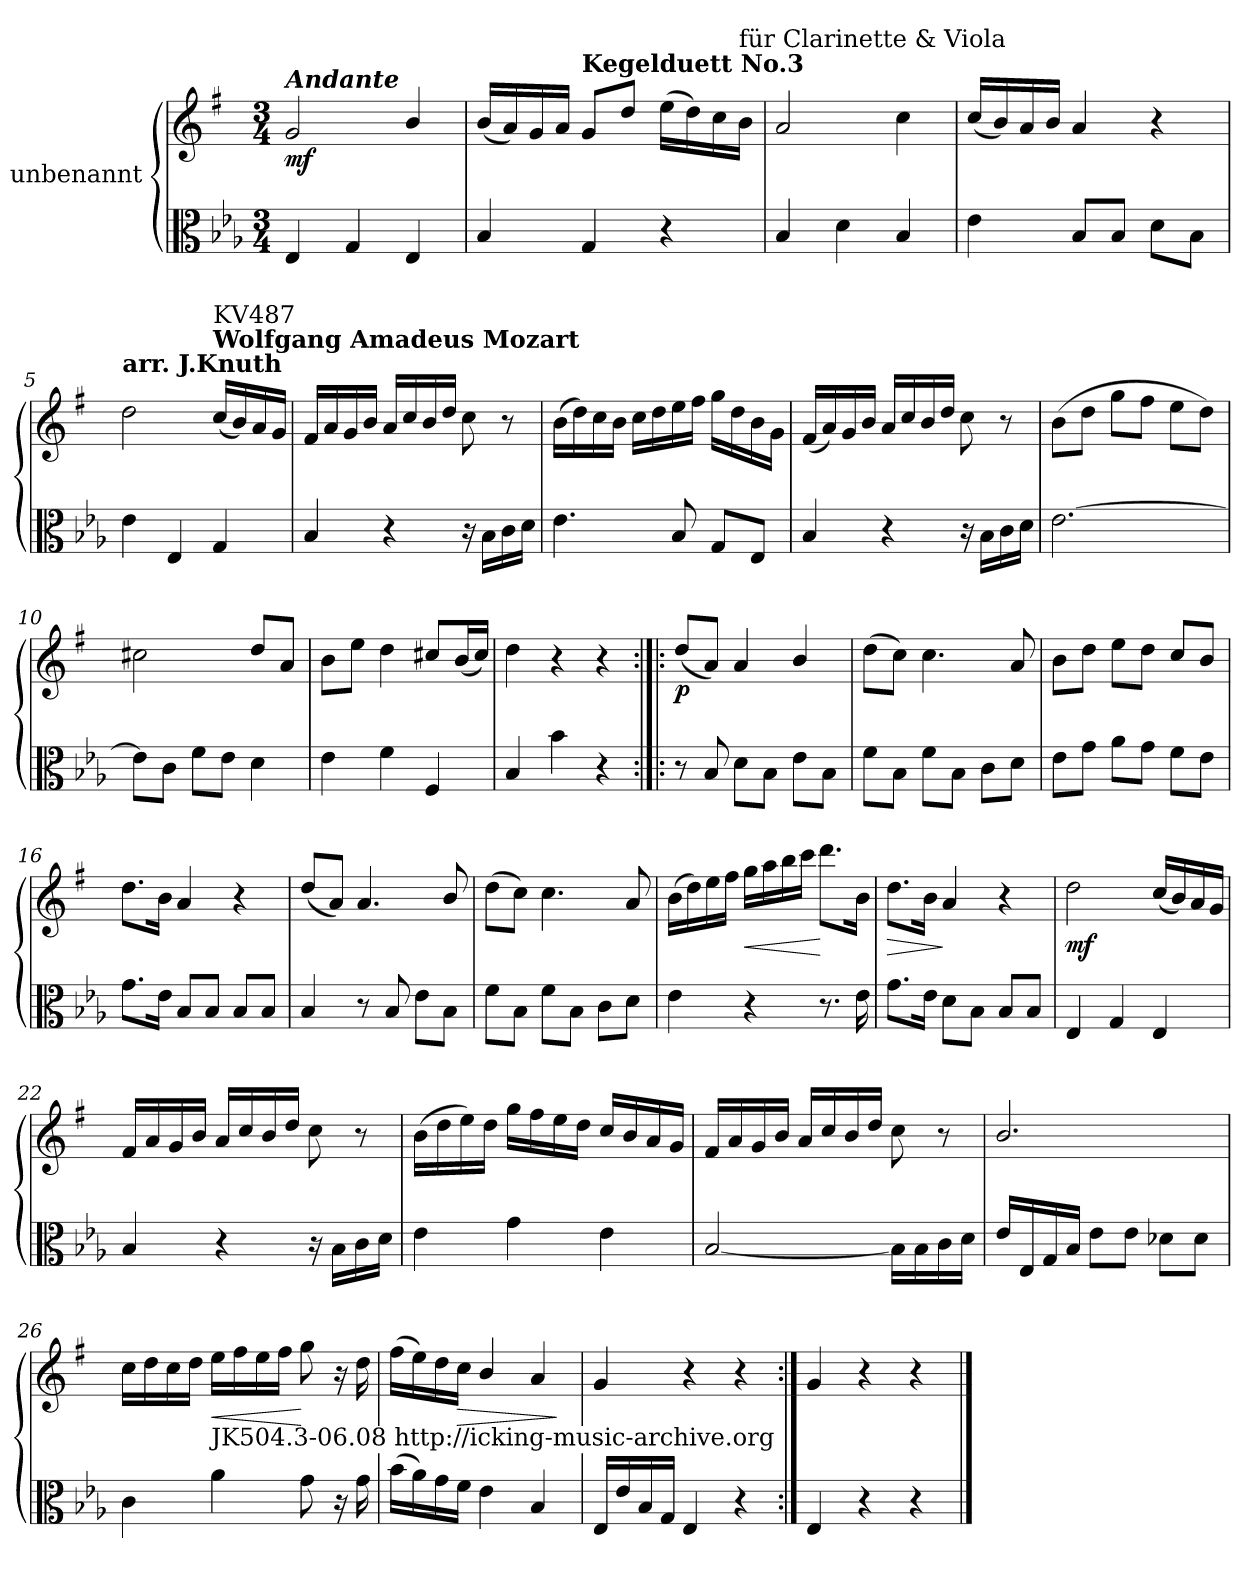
**kern	**kern	**dynam
*part2	*part1	*part1
*staff2	*staff1	*staff1
*I"unbenannt	*I"unbenannt	*
*clefC3	*clefG2	*
*ITrd-1c-2	*ITrd1c2	*
*k[b-]	*k[b-]	*
*M3/4	*M3/4	*
=1	=1	=1
!	!LO:TX:a:Bi:t=Andante	!
!	!	!LO:DY:b
4F/	2f/	mf
4A/	.	.
4F/	4a/	.
=2	=2	=2
4c/	(16a/LL	.
.	16g/)	.
.	16f/	.
.	16g/JJ	.
!	!LO:TX:a:B:t=Kegelduett No.3	!
4A/	8f/L	.
.	8cc/J	.
4r	(16dd\LL	.
.	16cc\)	.
.	16b-\	.
!	!LO:TX:a:t=für Clarinette & Viola	!
.	16a\JJ	.
=3	=3	=3
4c/	2g/	.
4e\	.	.
4c/	4b-\	.
=4	=4	=4
4f\	(16b-/LL	.
.	16a/)	.
.	16g/	.
.	16a/JJ	.
8c/L	4g/	.
8c/J	.	.
8e\L	4r	.
8c\J	.	.
!!LO:LB:g=z
=5	=5	=5
!	!LO:TX:a:B:t=arr. J.Knuth	!
4f\	2cc\	.
4F/	.	.
!	!LO:TX:a:B:t=Wolfgang Amadeus Mozart	!
!	!LO:TX:a:t=KV487	!
4A/	(16b-/LL	.
.	16a/)	.
.	16g/	.
.	16f/JJ	.
!!LO:LB:g=z
=6	=6	=6
4c/	16e/LL	.
.	16g/	.
.	16f/	.
.	16a/JJ	.
4r	16g/LL	.
.	16b-/	.
.	16a/	.
.	16cc/JJ	.
16r	8b-\	.
16c\LL	.	.
16d\	8r	.
16e\JJ	.	.
=7	=7	=7
4.f\	(16a\LL	.
.	16cc\)	.
.	16b-\	.
.	16a\JJ	.
.	16b-\LL	.
.	16cc\	.
8c/	16dd\	.
.	16ee\JJ	.
8A/L	16ff\LL	.
.	16cc\	.
8F/J	16a\	.
.	16f\JJ	.
!!LO:LB:g=z
=8	=8	=8
4c/	(16e/LL	.
.	16g/)	.
.	16f/	.
.	16a/JJ	.
4r	16g/LL	.
.	16b-/	.
.	16a/	.
.	16cc/JJ	.
16r	8b-\	.
16c\LL	.	.
16d\	8r	.
16e\JJ	.	.
=9	=9	=9
[2.f\	(8a\L	.
.	8cc\J	.
.	8ff\L	.
.	8ee\J	.
.	8dd\L	.
.	8cc\J)	.
!!LO:LB:g=z
=10	=10	=10
8f\L]	2bn\	.
8d\J	.	.
8g\L	.	.
8f\J	.	.
4e\	8cc/L	.
.	8g/J	.
=11	=11	=11
4f\	8a\L	.
.	8dd\J	.
4g\	4cc\	.
4G/	8bn/L	.
.	(16a/L	.
.	16b/JJ)	.
=12	=12	=12
4c/	4cc\	.
4cc\	4r	.
4r	4r	.
=13:|!|:	=13:|!|:	=13:|!|:
!	!	!LO:DY:b
8r	(8cc/L	p
8c/	8g/J)	.
8e\L	4g/	.
8c\J	.	.
8f\L	4a/	.
8c\J	.	.
!!LO:LB:g=z
=14	=14	=14
8g\L	(8cc\L	.
8c\J	8b-\J)	.
8g\L	4.b-\	.
8c\J	.	.
8d\L	.	.
8e\J	8g/	.
!!LO:PB:g=z
=15	=15	=15
8f\L	8a\L	.
8a\J	8cc\J	.
8b-\L	8dd\L	.
8a\J	8cc\J	.
8g\L	8b-/L	.
8f\J	8a/J	.
=16	=16	=16
8.a\L	8.cc\L	.
16f\Jk	16a\Jk	.
8c/L	4g/	.
8c/J	.	.
8c/L	4r	.
8c/J	.	.
=17	=17	=17
4c/	(8cc/L	.
.	8g/J)	.
8r	4.g/	.
8c/	.	.
8f\L	.	.
8c\J	8a/	.
=18	=18	=18
8g\L	(8cc\L	.
8c\J	8b-\J)	.
8g\L	4.b-\	.
8c\J	.	.
8d\L	.	.
8e\J	8g/	.
!!LO:LB:g=z
=19	=19	=19
4f\	(16a\LL	.
.	16cc\)	.
.	16dd\	.
.	16ee\JJ	.
!	!	!LO:HP:b
4r	16ff\LL	<
.	16gg\	.
.	16aa\	.
.	16bb-\JJ	.
8.r	8.ccc\L	[
16f\	16a\Jk	.
=20	=20	=20
!	!	!LO:HP:b
8.a\L	8.cc\L	>
16f\Jk	16a\Jk	.
8e\L	4g/	]
8c\J	.	.
8c/L	4r	.
8c/J	.	.
!!LO:LB:g=z
=21	=21	=21
!	!	!LO:DY:b
4F/	2cc\	mf
4A/	.	.
4F/	(16b-/LL	.
.	16a/)	.
.	16g/	.
.	16f/JJ	.
=22	=22	=22
4c/	16e/LL	.
.	16g/	.
.	16f/	.
.	16a/JJ	.
4r	16g/LL	.
.	16b-/	.
.	16a/	.
.	16cc/JJ	.
16r	8b-\	.
16c\LL	.	.
16d\	8r	.
16e\JJ	.	.
!!LO:LB:g=z
=23	=23	=23
4f\	(16a\LL	.
.	16cc\	.
.	16dd\)	.
.	16cc\JJ	.
4a\	16ff\LL	.
.	16ee\	.
.	16dd\	.
.	16cc\JJ	.
4f\	16b-/LL	.
.	16a/	.
.	16g/	.
.	16f/JJ	.
=24	=24	=24
[2c/	16e/LL	.
.	16g/	.
.	16f/	.
.	16a/JJ	.
.	16g/LL	.
.	16b-/	.
.	16a/	.
.	16cc/JJ	.
16c\LL]	8b-\	.
16c\	.	.
16d\	8r	.
16e\JJ	.	.
!!LO:LB:g=z
=25	=25	=25
16f/LL	2.a/	.
16F/	.	.
16A/	.	.
16c/JJ	.	.
8f\L	.	.
8f\J	.	.
8e-X\L	.	.
8e-\J	.	.
=26	=26	=26
4d\	16b-\LL	.
.	16cc\	.
.	16b-\	.
.	16cc\JJ	.
!LO:TX:a:t=JK504.3-06.08 http&colon;//icking-music-archive.org	!	!
!	!	!LO:HP:b
4b-\	16dd\LL	<
.	16ee\	.
.	16dd\	.
.	16ee\JJ	.
8a\	8ff\	[
16r	16r	.
16a\	16cc\	.
=27	=27	=27
(16cc\LL	(16ee\LL	.
16b-\)	16dd\)	.
16a\	16cc\	.
!	!	!LO:HP:b
16g\JJ	16b-\JJ	>
4f\	4a/	.
4c/	4g/	.
.	.	]
!!LO:LB:g=z
=28	=28	=28
16F/LL	4f/	.
16f/	.	.
16c/	.	.
16A/JJ	.	.
4F/	4r	.
4r	4r	.
=29:|!	=29:|!	=29:|!
4F/	4f/	.
4r	4r	.
4r	4r	.
==	==	==
*-	*-	*-
